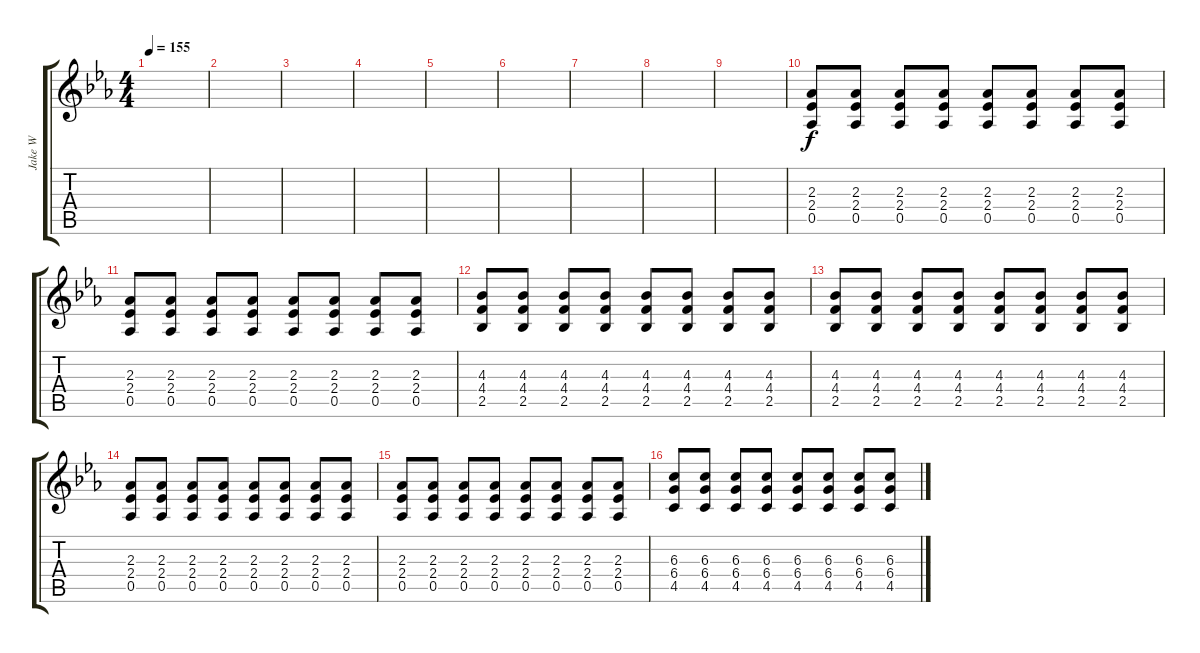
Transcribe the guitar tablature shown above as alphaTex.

\track ("Jake W" "Jake W") {instrument distortionguitar}
\staff {score tabs}
\tuning (Eb4 Bb3 Gb3 Db3 Ab2 Eb2) {hide}
\ts (4 4)
\tempo 155
\clef g2
\ks cminor
|
|
|
|
|
|
|
|
|
(2.3 2.4 0.5).8 (2.3 2.4 0.5).8 (2.3 2.4 0.5).8 (2.3 2.4 0.5).8 (2.3 2.4 0.5).8 (2.3 2.4 0.5).8 (2.3 2.4 0.5).8 (2.3 2.4 0.5).8 |
(2.3 2.4 0.5).8 (2.3 2.4 0.5).8 (2.3 2.4 0.5).8 (2.3 2.4 0.5).8 (2.3 2.4 0.5).8 (2.3 2.4 0.5).8 (2.3 2.4 0.5).8 (2.3 2.4 0.5).8 |
(4.3 4.4 2.5).8 (4.3 4.4 2.5).8 (4.3 4.4 2.5).8 (4.3 4.4 2.5).8 (4.3 4.4 2.5).8 (4.3 4.4 2.5).8 (4.3 4.4 2.5).8 (4.3 4.4 2.5).8 |
(4.3 4.4 2.5).8 (4.3 4.4 2.5).8 (4.3 4.4 2.5).8 (4.3 4.4 2.5).8 (4.3 4.4 2.5).8 (4.3 4.4 2.5).8 (4.3 4.4 2.5).8 (4.3 4.4 2.5).8 |
(2.3 2.4 0.5).8 (2.3 2.4 0.5).8 (2.3 2.4 0.5).8 (2.3 2.4 0.5).8 (2.3 2.4 0.5).8 (2.3 2.4 0.5).8 (2.3 2.4 0.5).8 (2.3 2.4 0.5).8 |
(2.3 2.4 0.5).8 (2.3 2.4 0.5).8 (2.3 2.4 0.5).8 (2.3 2.4 0.5).8 (2.3 2.4 0.5).8 (2.3 2.4 0.5).8 (2.3 2.4 0.5).8 (2.3 2.4 0.5).8 |
(6.3 6.4 4.5).8 (6.3 6.4 4.5).8 (6.3 6.4 4.5).8 (6.3 6.4 4.5).8 (6.3 6.4 4.5).8 (6.3 6.4 4.5).8 (6.3 6.4 4.5).8 (6.3 6.4 4.5).8
